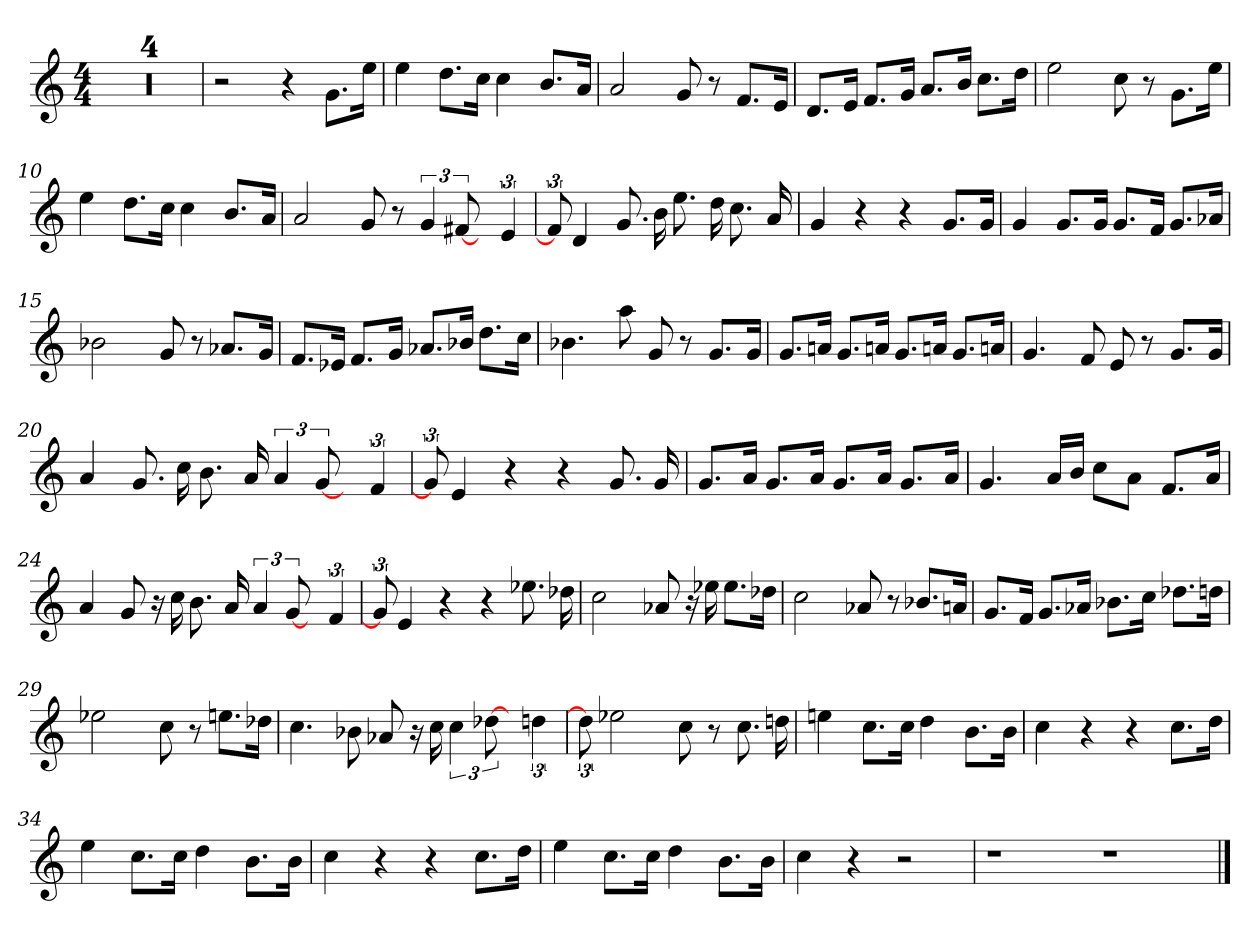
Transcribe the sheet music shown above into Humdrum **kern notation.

**kern
*part1
*staff1
*clefG2
*k[]
*M4/4
=1
1r
=2
1r
=3
1r
=4
1r
=5
2r
4r
8.g\L
16ee\Jk
=6
4ee
8.dd\L
16cc\Jk
4cc
8.b/L
16a/Jk
=7
2a
8g
8r
8.f/L
16e/Jk
=8
8.d/L
16e/Jk
8.f/L
16g/Jk
8.a/L
16b/Jk
8.cc\L
16dd\Jk
=9
2ee
8cc
8r
8.g\L
16ee\Jk
=10
4ee
8.dd\L
16cc\Jk
4cc
8.b/L
16a/Jk
=11
2a
8g
8r
6g
[12f#X
12ryy
6e
=12
12f#]
4d
8.g
16b
8.ee
16dd
8.cc
16a
=13
4g
4r
4r
8.g/L
16g/Jk
=14
4g
8.g/L
16g/Jk
8.g/L
16f/Jk
8.g/L
16a-X/Jk
=15
2b-X
8g
8r
8.a-X/L
16g/Jk
=16
8.f/L
16e-X/Jk
8.f/L
16g/Jk
8.a-X/L
16b-X/Jk
8.dd\L
16cc\Jk
=17
4.b-X
8aa
8g
8r
8.g/L
16g/Jk
=18
8.g/L
16an/Jk
8.g/L
16an/Jk
8.g/L
16an/Jk
8.g/L
16an/Jk
=19
4.g
8f
8e
8r
8.g/L
16g/Jk
=20
4a
8.g
16cc
8.b
16a
6a
[12g
12ryy
6f
=21
12g]
4e
4r
4r
8.g
16g
=22
8.g/L
16a/Jk
8.g/L
16a/Jk
8.g/L
16a/Jk
8.g/L
16a/Jk
=23
4.g
16a/LL
16b/JJ
8cc\L
8a\J
8.f/L
16a/Jk
=24
4a
8g
16r
16cc
8.b
16a
6a
[12g
12ryy
6f
=25
12g]
4e
4r
4r
8.ee-X
16dd-X
=26
2cc
8a-X
16r
16ee-X
8.ee-\L
16dd-X\Jk
=27
2cc
8a-X
8r
8.b-X/L
16an/Jk
=28
8.g/L
16f/Jk
8.g/L
16a-X/Jk
8.b-X\L
16cc\Jk
8.dd-X\L
16ddn\Jk
=29
2ee-X
8cc
8r
8.een\L
16dd-X\Jk
=30
4.cc
8b-X
8a-X
16r
16cc
6cc
[12dd-X
12ryy
6ddn
=31
12dd-]
2ee-X
8cc
8r
8.cc
16ddn
=32
4een
8.cc\L
16cc\Jk
4dd
8.b\L
16b\Jk
=33
4cc
4r
4r
8.cc\L
16dd\Jk
=34
4ee
8.cc\L
16cc\Jk
4dd
8.b\L
16b\Jk
=35
4cc
4r
4r
8.cc\L
16dd\Jk
=36
4ee
8.cc\L
16cc\Jk
4dd
8.b\L
16b\Jk
=37
4cc
4r
2r
=38
1r
1r
==
*-
